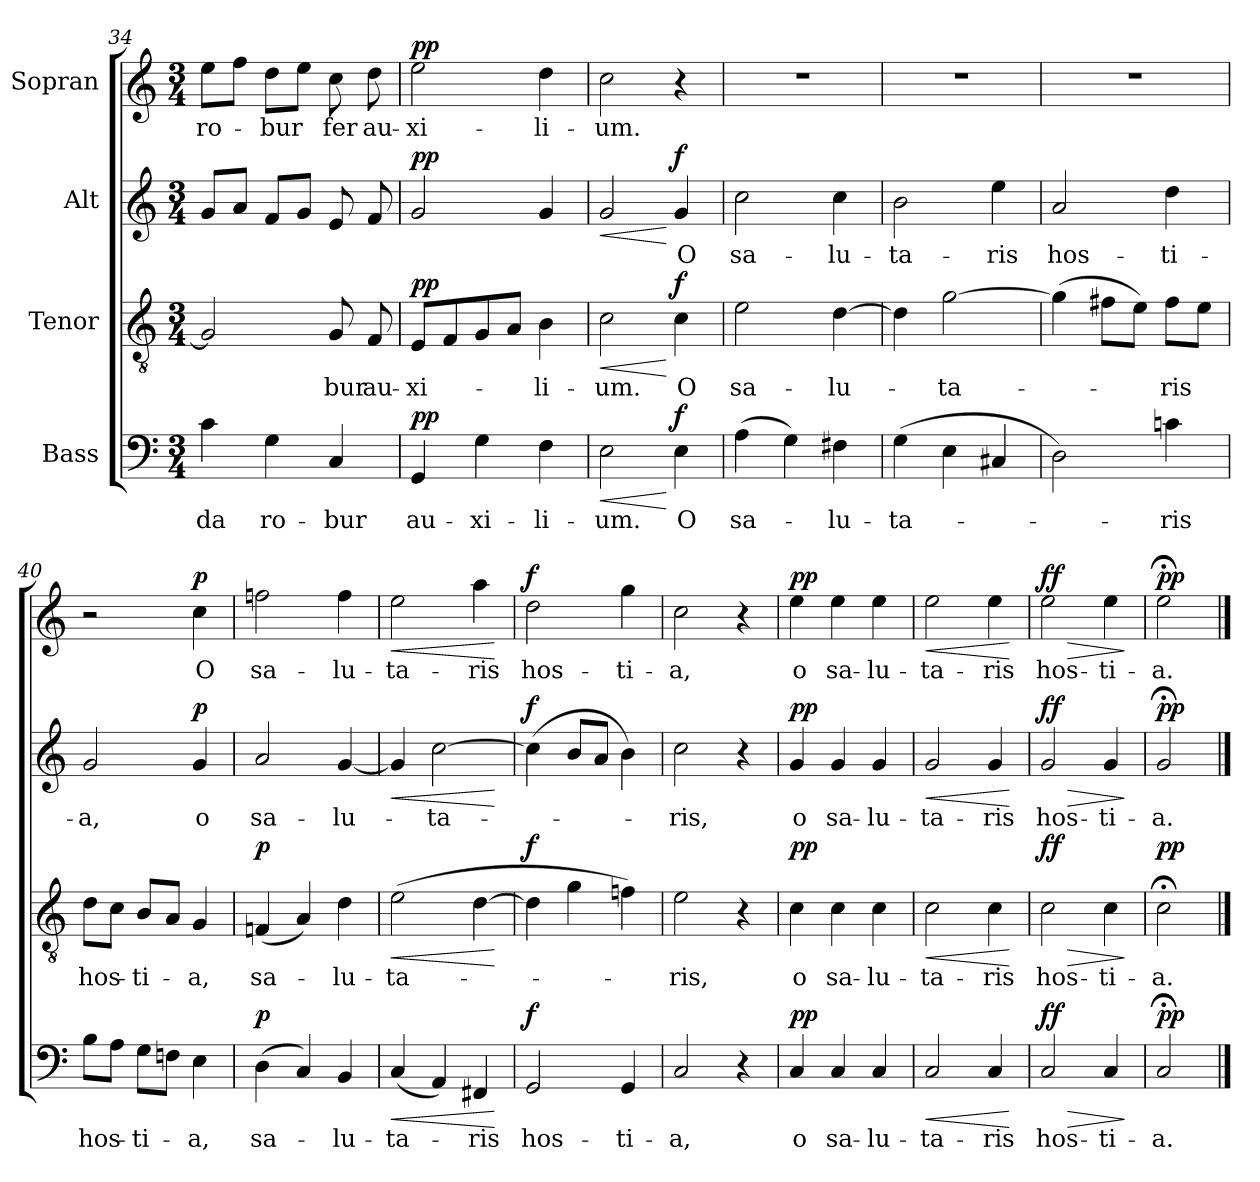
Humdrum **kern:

**kern	**text	**dynam	**kern	**text	**dynam	**kern	**text	**dynam	**kern	**text	**dynam
*part4	*part4	*part4	*part3	*part3	*part3	*part2	*part2	*part2	*part1	*part1	*part1
*staff4	*staff4	*staff4	*staff3	*staff3	*staff3	*staff2	*staff2	*staff2	*staff1	*staff1	*staff1
*I"Bass	*	*	*I"Tenor	*	*	*I"Alt	*	*	*I"Sopran	*	*
*clefF4	*	*	*clefGv2	*	*	*clefG2	*	*	*clefG2	*	*
*k[]	*	*	*k[]	*	*	*k[]	*	*	*k[]	*	*
*M3/4	*	*	*M3/4	*	*	*M3/4	*	*	*M3/4	*	*
=34	=34	=34	=34	=34	=34	=34	=34	=34	=34	=34	=34
4c\	da	.	2G/]	.	.	8g/L	.	.	8ee\L	ro-	.
.	.	.	.	.	.	8a/J	.	.	8ff\J	.	.
4G\	ro-	.	.	.	.	8f/L	.	.	8dd\L	-bur	.
.	.	.	.	.	.	8g/J	.	.	8ee\J	.	.
4C/	-bur	.	8G/	-bur	.	8e/	.	.	8cc\	fer	.
.	.	.	8F/	au-	.	8f/	.	.	8dd\	au-	.
!!LO:LB:g=z
=35	=35	=35	=35	=35	=35	=35	=35	=35	=35	=35	=35
!	!	!LO:DY:a	!	!	!LO:DY:a	!	!	!LO:DY:a	!	!	!LO:DY:a
4GG/	au-	pp	8E/L	-xi-	pp	2g/	.	pp	2ee\	-xi-	pp
.	.	.	8F/	.	.	.	.	.	.	.	.
4G\	-xi-	.	8G/	.	.	.	.	.	.	.	.
.	.	.	8A/J	.	.	.	.	.	.	.	.
4F\	-li-	.	4B\	-li-	.	4g/	.	.	4dd\	-li-	.
=36	=36	=36	=36	=36	=36	=36	=36	=36	=36	=36	=36
!	!	!LO:HP:b	!	!	!LO:HP:b	!	!	!LO:HP:b	!	!	!
2E\	-um.	<	2c\	-um.	<	2g/	.	<	2cc\	-um.	.
!	!	!LO:DY:n=1:a	!	!	!LO:DY:n=1:a	!	!	!LO:DY:n=1:a	!	!	!
4E\	O	[ f	4c\	O	[ f	4g/	O	[ f	4r	.	.
=37	=37	=37	=37	=37	=37	=37	=37	=37	=37	=37	=37
(4A\	sa-	.	2e\	sa-	.	2cc\	sa-	.	2.r	.	.
4G\)	.	.	.	.	.	.	.	.	.	.	.
4F#X\	-lu-	.	[4d\	-lu-	.	4cc\	-lu-	.	.	.	.
=38	=38	=38	=38	=38	=38	=38	=38	=38	=38	=38	=38
(4G\	-ta-	.	4d\]	.	.	2b\	-ta-	.	2.r	.	.
4E\	.	.	[2g\	-ta-	.	.	.	.	.	.	.
4C#X/	.	.	.	.	.	4ee\	-ris	.	.	.	.
=39	=39	=39	=39	=39	=39	=39	=39	=39	=39	=39	=39
2D\)	.	.	(4g\]	.	.	2a/	hos-	.	2.r	.	.
.	.	.	8f#X\L	.	.	.	.	.	.	.	.
.	.	.	8e\J)	.	.	.	.	.	.	.	.
4cn\	-ris	.	8f#\L	-ris	.	4dd\	-ti-	.	.	.	.
.	.	.	8e\J	.	.	.	.	.	.	.	.
=40	=40	=40	=40	=40	=40	=40	=40	=40	=40	=40	=40
8B\L	hos-	.	8d\L	hos-	.	2g/	-a,	.	2r	.	.
8A\J	.	.	8c\J	.	.	.	.	.	.	.	.
8G\L	-ti-	.	8B/L	-ti-	.	.	.	.	.	.	.
8Fn\J	.	.	8A/J	.	.	.	.	.	.	.	.
!	!	!	!	!	!	!	!	!LO:DY:a	!	!	!LO:DY:a
4E\	-a,	.	4G/	-a,	.	4g/	o	p	4cc\	O	p
!!LO:LB:g=z
=41	=41	=41	=41	=41	=41	=41	=41	=41	=41	=41	=41
!	!	!LO:DY:a	!	!	!LO:DY:a	!	!	!	!	!	!
(4D\	sa-	p	(4Fn/	sa-	p	2a/	sa-	.	2ffn\	sa-	.
4C/)	.	.	4A/)	.	.	.	.	.	.	.	.
4BB/	-lu-	.	4d\	-lu-	.	[4g/	-lu-	.	4ff\	-lu-	.
=42	=42	=42	=42	=42	=42	=42	=42	=42	=42	=42	=42
!	!	!LO:HP:b	!	!	!LO:HP:b	!	!	!LO:HP:b	!	!	!LO:HP:b
(4C/	-ta-	<	(2e\	-ta-	<	4g/]	.	<	2ee\	-ta-	<
4AA/)	.	.	.	.	.	[2cc\	-ta-	.	.	.	.
4FF#X/	-ris	.	[4d\	.	.	.	.	.	4aa\	-ris	.
.	.	[	.	.	[	.	.	[	.	.	[
=43	=43	=43	=43	=43	=43	=43	=43	=43	=43	=43	=43
!	!	!LO:DY:a	!	!	!LO:DY:a	!	!	!LO:DY:a	!	!	!LO:DY:a
2GG/	hos-	f	4d\]	.	f	(4cc\]	.	f	2dd\	hos-	f
.	.	.	4g\	.	.	8b/L	.	.	.	.	.
.	.	.	.	.	.	8a/J	.	.	.	.	.
4GG/	-ti-	.	4fn\)	.	.	4b\)	.	.	4gg\	-ti-	.
=44	=44	=44	=44	=44	=44	=44	=44	=44	=44	=44	=44
2C/	-a,	.	2e\	-ris,	.	2cc\	-ris,	.	2cc\	-a,	.
4r	.	.	4r	.	.	4r	.	.	4r	.	.
=45	=45	=45	=45	=45	=45	=45	=45	=45	=45	=45	=45
!	!	!LO:DY:a	!	!	!LO:DY:a	!	!	!LO:DY:a	!	!	!LO:DY:a
4C/	o	pp	4c\	o	pp	4g/	o	pp	4ee\	o	pp
4C/	sa-	.	4c\	sa-	.	4g/	sa-	.	4ee\	sa-	.
4C/	-lu-	.	4c\	-lu-	.	4g/	-lu-	.	4ee\	-lu-	.
=46	=46	=46	=46	=46	=46	=46	=46	=46	=46	=46	=46
!	!	!LO:HP:b	!	!	!LO:HP:b	!	!	!LO:HP:b	!	!	!LO:HP:b
2C/	-ta-	<	2c\	-ta-	<	2g/	-ta-	<	2ee\	-ta-	<
4C/	-ris	.	4c\	-ris	.	4g/	-ris	.	4ee\	-ris	.
.	.	[	.	.	[	.	.	[	.	.	[
=47	=47	=47	=47	=47	=47	=47	=47	=47	=47	=47	=47
!	!	!LO:HP:b	!	!	!LO:HP:b	!	!	!LO:HP:b	!	!	!LO:HP:b
!	!	!LO:DY:n=1:a	!	!	!LO:DY:n=1:a	!	!	!LO:DY:n=1:a	!	!	!LO:DY:n=1:a
2C/	hos-	> ff	2c\	hos-	> ff	2g/	hos-	> ff	2ee\	hos-	> ff
4C/	-ti-	.	4c\	-ti-	.	4g/	-ti-	.	4ee\	-ti-	.
.	.	]	.	.	]	.	.	]	.	.	]
=48	=48	=48	=48	=48	=48	=48	=48	=48	=48	=48	=48
!	!	!LO:DY:a	!	!	!LO:DY:a	!	!	!LO:DY:a	!	!	!LO:DY:a
2C;</	-a.	pp	2c;<\	-a.	pp	2g;</	-a.	pp	2ee;<\	-a.	pp
==	==	==	==	==	==	==	==	==	==	==	==
*-	*-	*-	*-	*-	*-	*-	*-	*-	*-	*-	*-
